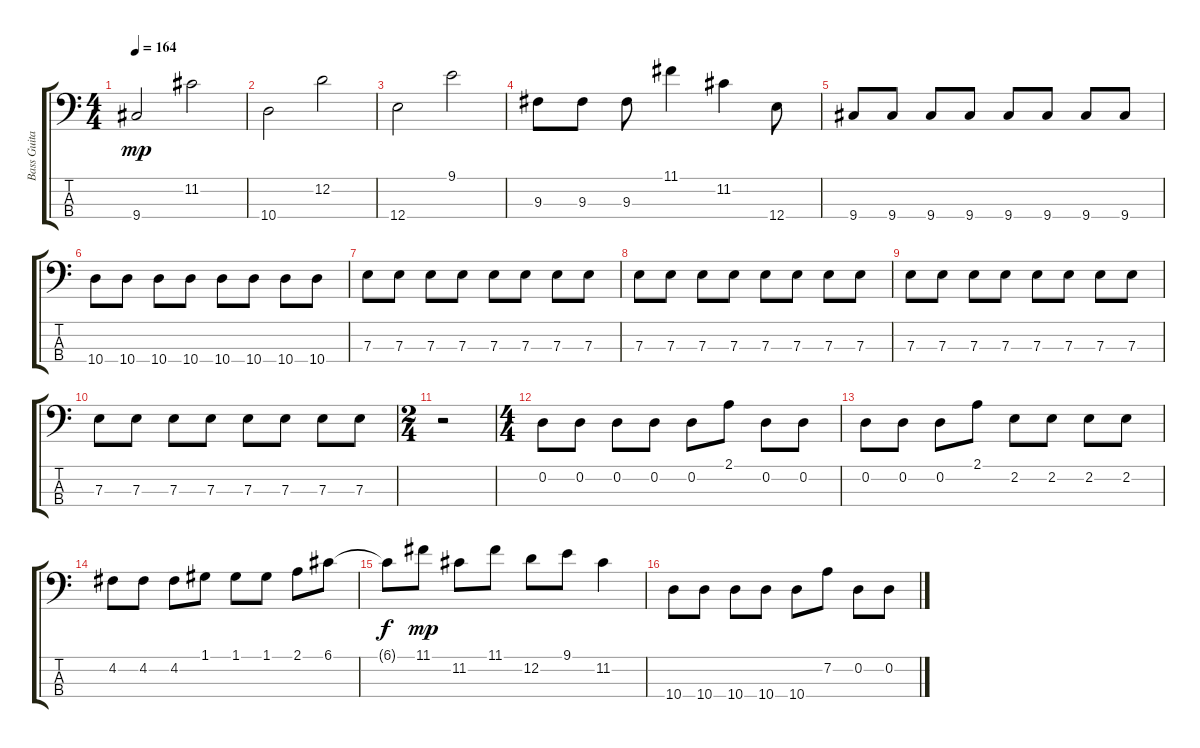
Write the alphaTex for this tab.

\track ("Bass Guitar" "Bass Guita") {instrument electricbasspick}
\staff {score tabs}
\tuning (G2 D2 A1 E1) {hide}
\ts (4 4)
\tempo 164
\clef f4
\ks c
9.4.2{dy mp} 11.2.2 |
10.4.2 12.2.2 |
12.4.2 9.1.2 |
9.3.8 9.3.8 9.3.8 11.1.4 11.2.4 12.4.8 |
9.4.8 9.4.8 9.4.8 9.4.8 9.4.8 9.4.8 9.4.8 9.4.8 |
10.4.8 10.4.8 10.4.8 10.4.8 10.4.8 10.4.8 10.4.8 10.4.8 |
7.3.8 7.3.8 7.3.8 7.3.8 7.3.8 7.3.8 7.3.8 7.3.8 |
7.3.8 7.3.8 7.3.8 7.3.8 7.3.8 7.3.8 7.3.8 7.3.8 |
7.3.8 7.3.8 7.3.8 7.3.8 7.3.8 7.3.8 7.3.8 7.3.8 |
7.3.8 7.3.8 7.3.8 7.3.8 7.3.8 7.3.8 7.3.8 7.3.8 |
\ts (2 4)
r.2 |
\ts (4 4)
0.2.8 0.2.8 0.2.8 0.2.8 0.2.8 2.1.8 0.2.8 0.2.8 |
0.2.8 0.2.8 0.2.8 2.1.8 2.2.8 2.2.8 2.2.8 2.2.8 |
4.2.8 4.2.8 4.2.8 1.1.8 1.1.8 1.1.8 2.1.8 6.1.8 |
6.1{t}.8{dy f} 11.1.8{dy mp} 11.2.8 11.1.8 12.2.8 9.1.8 11.2.4 |
10.4.8 10.4.8 10.4.8 10.4.8 10.4.8 7.2.8 0.2.8 0.2.8
